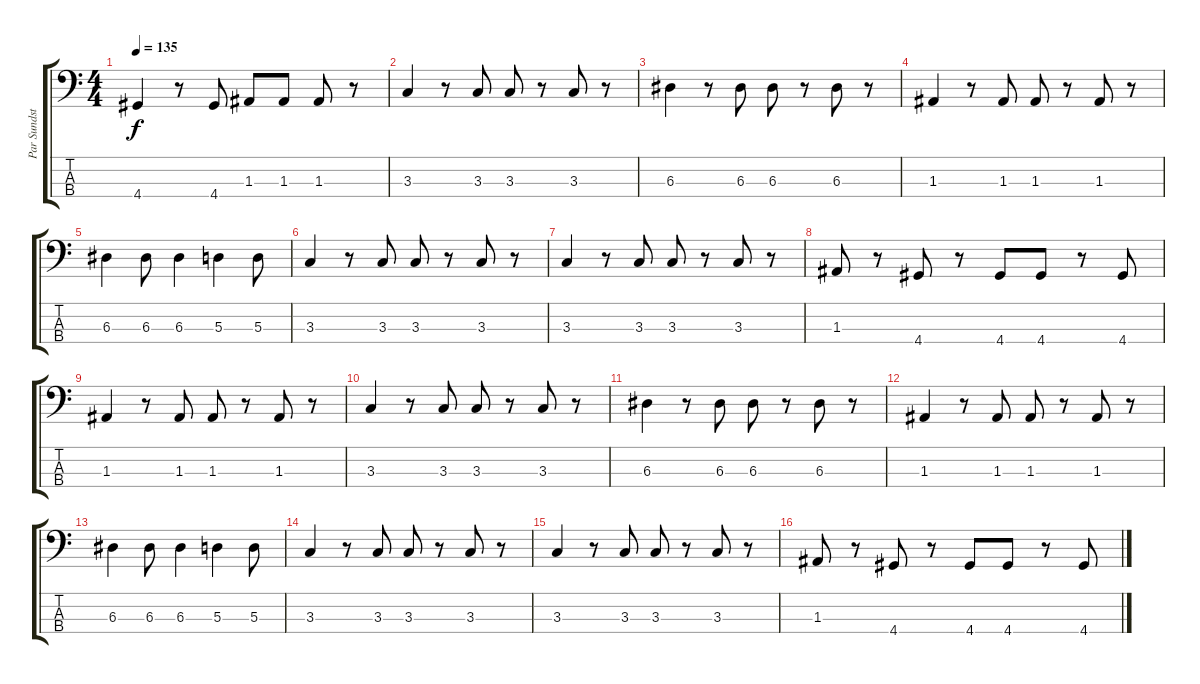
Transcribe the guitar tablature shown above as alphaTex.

\track ("Par Sundstrom" "Par Sundst") {instrument electricbassfinger}
\staff {score tabs}
\tuning (G2 D2 A1 E1) {hide}
\ts (4 4)
\tempo 135
\clef f4
\ks c
4.4.4{dy f} r.8 4.4.8 1.3.8 1.3.8 1.3.8 r.8 |
3.3.4 r.8 3.3.8 3.3.8 r.8 3.3.8 r.8 |
6.3.4 r.8 6.3.8 6.3.8 r.8 6.3.8 r.8 |
1.3.4 r.8 1.3.8 1.3.8 r.8 1.3.8 r.8 |
6.3.4 6.3.8 6.3.4 5.3.4 5.3.8 |
3.3.4 r.8 3.3.8 3.3.8 r.8 3.3.8 r.8 |
3.3.4 r.8 3.3.8 3.3.8 r.8 3.3.8 r.8 |
1.3.8 r.8 4.4.8 r.8 4.4.8 4.4.8 r.8 4.4.8 |
1.3.4 r.8 1.3.8 1.3.8 r.8 1.3.8 r.8 |
3.3.4 r.8 3.3.8 3.3.8 r.8 3.3.8 r.8 |
6.3.4 r.8 6.3.8 6.3.8 r.8 6.3.8 r.8 |
1.3.4 r.8 1.3.8 1.3.8 r.8 1.3.8 r.8 |
6.3.4 6.3.8 6.3.4 5.3.4 5.3.8 |
3.3.4 r.8 3.3.8 3.3.8 r.8 3.3.8 r.8 |
3.3.4 r.8 3.3.8 3.3.8 r.8 3.3.8 r.8 |
1.3.8 r.8 4.4.8 r.8 4.4.8 4.4.8 r.8 4.4.8
